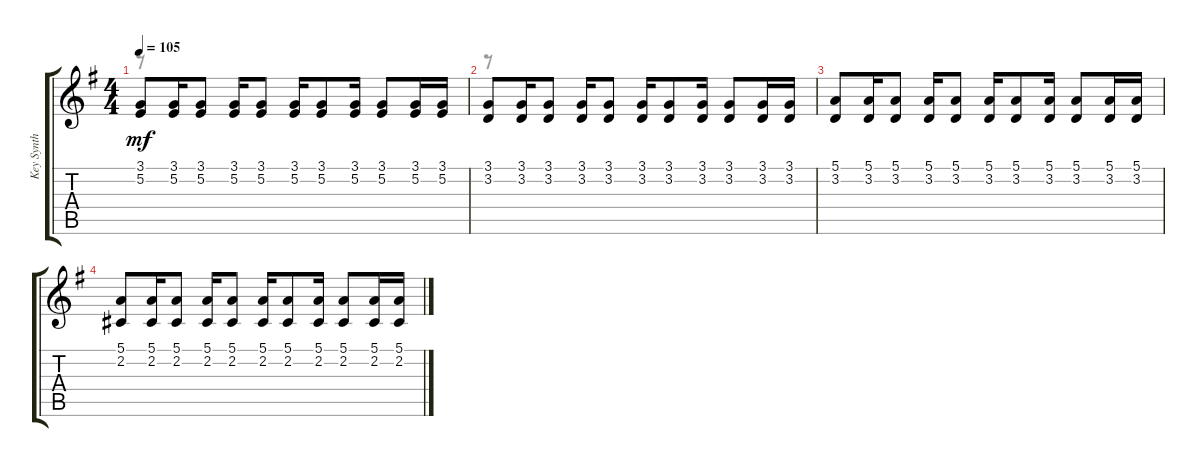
\track ("Key Synth" "Key Synth") {instrument electricpiano2}
\staff {score tabs}
\tuning (E4 B3 G3 D3 A2 E2) {hide}
\voice
\ts (4 4)
\tempo 105
\clef g2
\ks eminor
(3.1 5.2).8{dy mf} (3.1 5.2).16 (3.1 5.2).8 (3.1 5.2).16 (3.1 5.2).8 (3.1 5.2).16 (3.1 5.2).8 (3.1 5.2).16 (3.1 5.2).8 (3.1 5.2).16 (3.1 5.2).16 |
(3.1 3.2).8 (3.1 3.2).16 (3.1 3.2).8 (3.1 3.2).16 (3.1 3.2).8 (3.1 3.2).16 (3.1 3.2).8 (3.1 3.2).16 (3.1 3.2).8 (3.1 3.2).16 (3.1 3.2).16 |
(5.1 3.2).8 (5.1 3.2).16 (5.1 3.2).8 (5.1 3.2).16 (5.1 3.2).8 (5.1 3.2).16 (5.1 3.2).8 (5.1 3.2).16 (5.1 3.2).8 (5.1 3.2).16 (5.1 3.2).16 |
(5.1 2.2).8 (5.1 2.2).16 (5.1 2.2).8 (5.1 2.2).16 (5.1 2.2).8 (5.1 2.2).16 (5.1 2.2).8 (5.1 2.2).16 (5.1 2.2).8 (5.1 2.2).16 (5.1 2.2).16 |
\voice
\clef g2
\ottava regular
\simile none
\ks eminor
r.8{dy f} |
r.8 |
|
|
